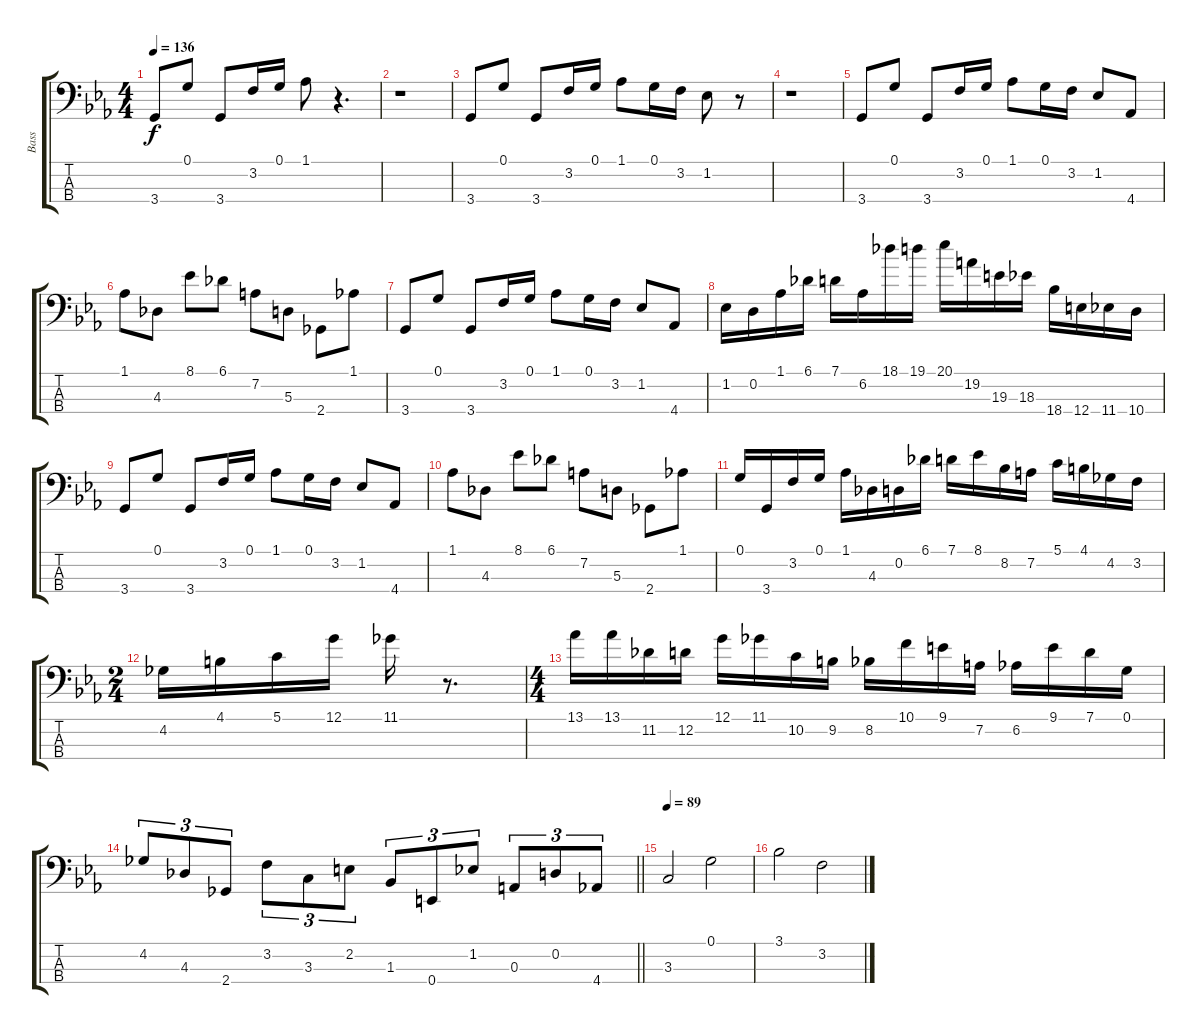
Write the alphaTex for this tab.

\track ("Bass" "Bass") {instrument electricbassfinger}
\staff {score tabs}
\tuning (G2 D2 A1 E1) {hide}
\ts (4 4)
\tempo 136
\clef f4
\ks cminor
3.4.8{dy f} 0.1.8 3.4.8 3.2.16 0.1.16 1.1.8 r.4{d} |
r.1 |
3.4.8 0.1.8 3.4.8 3.2.16 0.1.16 1.1.8 0.1.16 3.2.16 1.2.8 r.8 |
r.1 |
3.4.8 0.1.8 3.4.8 3.2.16 0.1.16 1.1.8 0.1.16 3.2.16 1.2.8 4.4.8 |
1.1.8 4.3.8 8.1.8 6.1.8 7.2.8 5.3.8 2.4.8 1.1.8 |
3.4.8 0.1.8 3.4.8 3.2.16 0.1.16 1.1.8 0.1.16 3.2.16 1.2.8 4.4.8 |
1.2.16 0.2.16 1.1.16 6.1.16 7.1.16 6.2.16 18.1.16 19.1.16 20.1.16 19.2.16 19.3.16 18.3.16 18.4.16 12.4.16 11.4.16 10.4.16 |
3.4.8 0.1.8 3.4.8 3.2.16 0.1.16 1.1.8 0.1.16 3.2.16 1.2.8 4.4.8 |
1.1.8 4.3.8 8.1.8 6.1.8 7.2.8 5.3.8 2.4.8 1.1.8 |
0.1.16 3.4.16 3.2.16 0.1.16 1.1.16 4.3.16 0.2.16 6.1.16 7.1.16 8.1.16 8.2.16 7.2.16 5.1.16 4.1.16 4.2.16 3.2.16 |
\ts (2 4)
4.2.16 4.1.16 5.1.16 12.1.16 11.1.16 r.8{d} |
\ts (4 4)
13.1.16 13.1.16 11.2.16 12.2.16 12.1.16 11.1.16 10.2.16 9.2.16 8.2.16 10.1.16 9.1.16 7.2.16 6.2.16 9.1.16 7.1.16 0.1.16 |
\barLineRight lightlight
4.2.8{tu (3 2)} 4.3.8{tu (3 2)} 2.4.8{tu (3 2)} 3.2.8{tu (3 2)} 3.3.8{tu (3 2)} 2.2.8{tu (3 2)} 1.3.8{tu (3 2)} 0.4.8{tu (3 2)} 1.2.8{tu (3 2)} 0.3.8{tu (3 2)} 0.2.8{tu (3 2)} 4.4.8{tu (3 2)} |
\tempo 89
3.3.2 0.1.2 |
3.1.2 3.2.2
